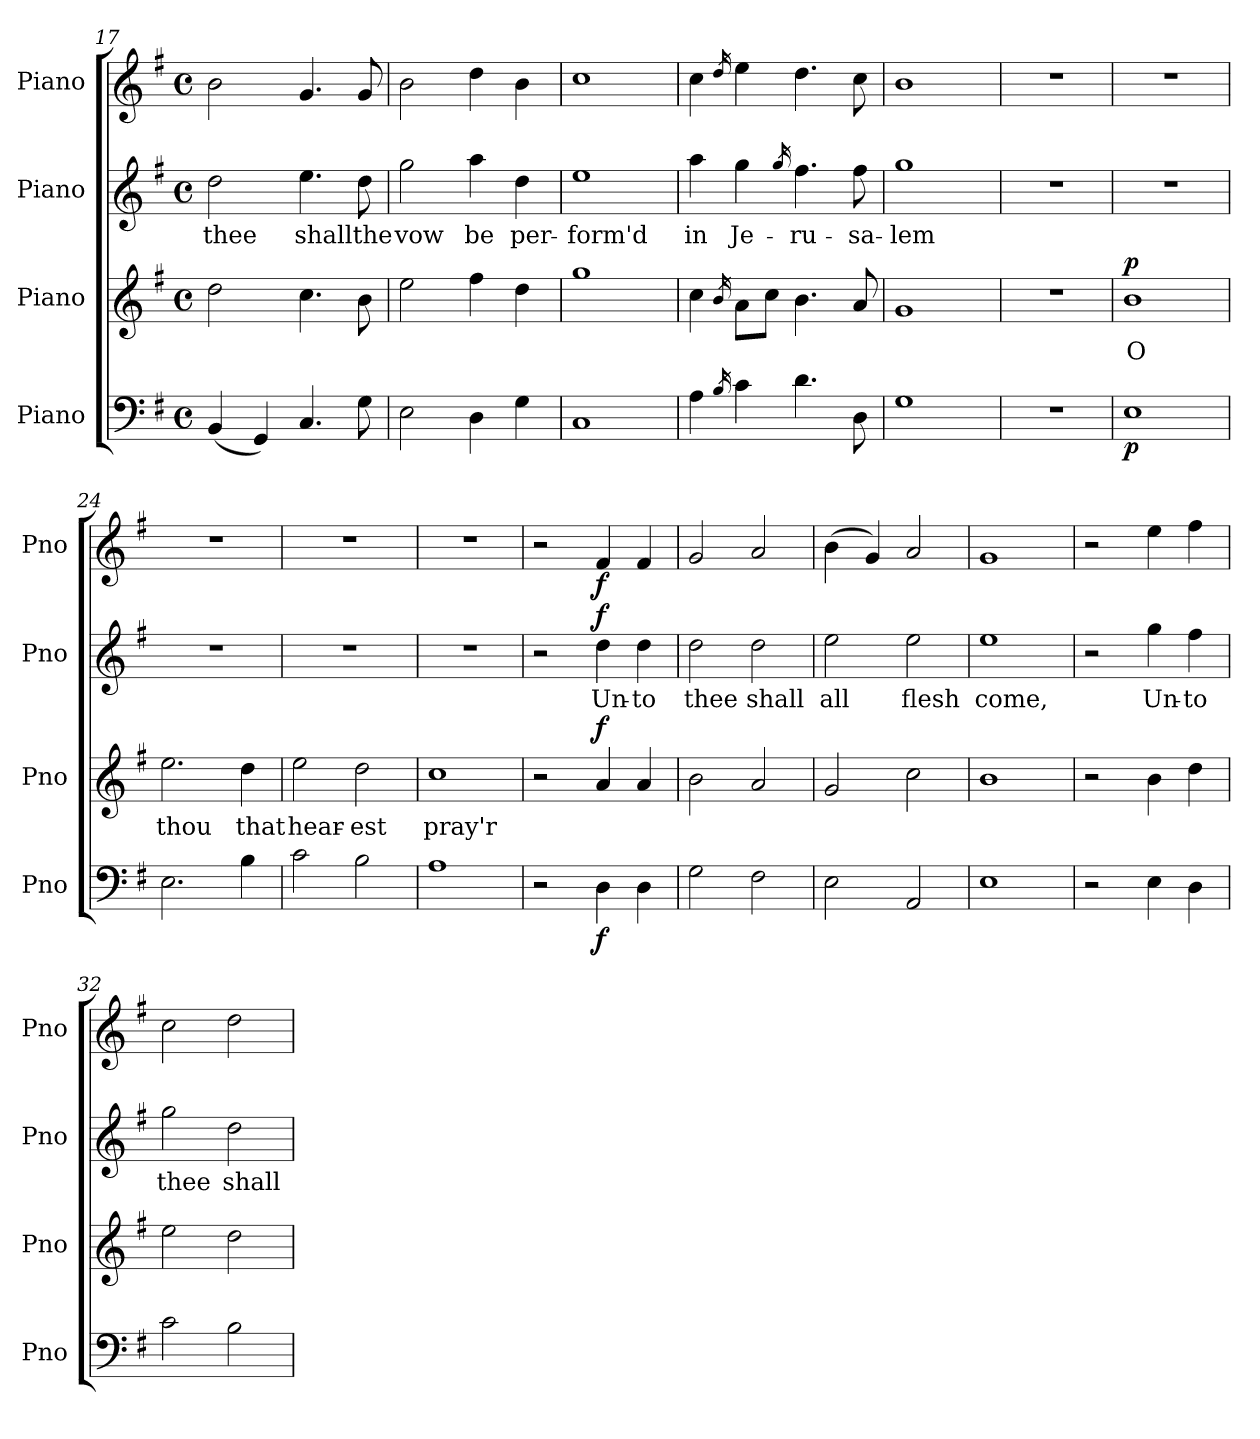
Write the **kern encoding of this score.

**kern	**dynam	**kern	**text	**dynam	**kern	**text	**dynam	**kern	**dynam
*part4	*part4	*part3	*part3	*part3	*part2	*part2	*part2	*part1	*part1
*staff4	*staff4	*staff3	*staff3	*staff3	*staff2	*staff2	*staff2	*staff1	*staff1
*I"Piano	*	*I"Piano	*	*	*I"Piano	*	*	*I"Piano	*
*I'Pno	*	*I'Pno	*	*	*I'Pno	*	*	*I'Pno	*
*clefF4	*	*clefG2	*	*	*clefG2	*	*	*clefG2	*
*k[f#]	*	*k[f#]	*	*	*k[f#]	*	*	*k[f#]	*
*M4/4	*	*M4/4	*	*	*M4/4	*	*	*M4/4	*
*met(c)	*	*met(c)	*	*	*met(c)	*	*	*met(c)	*
=17	=17	=17	=17	=17	=17	=17	=17	=17	=17
!	!	!	!	!	!	!LO:LY:b	!	!	!
(<4BB/	.	2dd\	.	.	2dd\	thee	.	2b\	.
4GG/)	.	.	.	.	.	.	.	.	.
!	!	!	!	!	!	!LO:LY:b	!	!	!
4.C/	.	4.cc\	.	.	4.ee\	shall	.	4.g/	.
!	!	!	!	!	!	!LO:LY:b	!	!	!
8G\	.	8b\	.	.	8dd\	the	.	8g/	.
!!LO:LB:g=z
=18	=18	=18	=18	=18	=18	=18	=18	=18	=18
!	!	!	!	!	!	!LO:LY:b	!	!	!
2E\	.	2ee\	.	.	2gg\	vow	.	2b\	.
!	!	!	!	!	!	!LO:LY:b	!	!	!
4D\	.	4ff#\	.	.	4aa\	be	.	4dd\	.
!	!	!	!	!	!	!LO:LY:b	!	!	!
4G\	.	4dd\	.	.	4dd\	per-	.	4b\	.
=19	=19	=19	=19	=19	=19	=19	=19	=19	=19
!	!	!	!	!	!	!LO:LY:b	!	!	!
1C	.	1gg	.	.	1ee	-form'd	.	1cc	.
=20	=20	=20	=20	=20	=20	=20	=20	=20	=20
!	!	!	!	!	!	!LO:LY:b	!	!	!
4A\	.	4cc\	.	.	4aa\	in	.	4cc\	.
16qB/	.	16qb/	.	.	.	.	.	16qdd/	.
!	!	!	!	!	!	!LO:LY:b	!	!	!
4c\	.	8a\L	.	.	4gg\	Je-	.	4ee\	.
.	.	8cc\J	.	.	.	.	.	.	.
.	.	.	.	.	16qgg/	.	.	.	.
!	!	!	!	!	!	!LO:LY:b	!	!	!
4.d\	.	4.b\	.	.	4.ff#\	-ru-	.	4.dd\	.
!	!	!	!	!	!	!LO:LY:b	!	!	!
8D\	.	8a/	.	.	8ff#\	-sa-	.	8cc\	.
=21	=21	=21	=21	=21	=21	=21	=21	=21	=21
!	!	!	!	!	!	!LO:LY:b	!	!	!
1G	.	1g	.	.	1gg	-lem	.	1b	.
=22	=22	=22	=22	=22	=22	=22	=22	=22	=22
1r	.	1r	.	.	1r	.	.	1r	.
=23	=23	=23	=23	=23	=23	=23	=23	=23	=23
!	!LO:DY:b	!	!LO:LY:b	!LO:DY:b	!	!	!	!	!
1E	p	1b	O	p	1r	.	.	1r	.
=24	=24	=24	=24	=24	=24	=24	=24	=24	=24
!	!	!	!LO:LY:b	!	!	!	!	!	!
2.E\	.	2.ee\	thou	.	1r	.	.	1r	.
!	!	!	!LO:LY:b	!	!	!	!	!	!
4B\	.	4dd\	that	.	.	.	.	.	.
=25	=25	=25	=25	=25	=25	=25	=25	=25	=25
!	!	!	!LO:LY:b	!	!	!	!	!	!
2c\	.	2ee\	hear-	.	1r	.	.	1r	.
!	!	!	!LO:LY:b	!	!	!	!	!	!
2B\	.	2dd\	-est	.	.	.	.	.	.
=26	=26	=26	=26	=26	=26	=26	=26	=26	=26
!	!	!	!LO:LY:b	!	!	!	!	!	!
1A	.	1cc	pray'r	.	1r	.	.	1r	.
=27	=27	=27	=27	=27	=27	=27	=27	=27	=27
2r	.	2r	.	.	2r	.	.	2r	.
!	!LO:DY:b	!	!	!LO:DY:b	!	!LO:LY:b	!LO:DY:b	!	!LO:DY:b
4D\	f	4a/	.	f	4dd\	Un-	f	4f#/	f
!	!	!	!	!	!	!LO:LY:b	!	!	!
4D\	.	4a/	.	.	4dd\	-to	.	4f#/	.
!!LO:LB:g=z
=28	=28	=28	=28	=28	=28	=28	=28	=28	=28
!	!	!	!	!	!	!LO:LY:b	!	!	!
2G\	.	2b\	.	.	2dd\	thee	.	2g/	.
!	!	!	!	!	!	!LO:LY:b	!	!	!
2F#\	.	2a/	.	.	2dd\	shall	.	2a/	.
=29	=29	=29	=29	=29	=29	=29	=29	=29	=29
!	!	!	!	!	!	!LO:LY:b	!	!	!
2E\	.	2g/	.	.	2ee\	all	.	(>4b\	.
.	.	.	.	.	.	.	.	4g/)	.
!	!	!	!	!	!	!LO:LY:b	!	!	!
2AA/	.	2cc\	.	.	2ee\	flesh	.	2a/	.
=30	=30	=30	=30	=30	=30	=30	=30	=30	=30
!	!	!	!	!	!	!LO:LY:b	!	!	!
1E	.	1b	.	.	1ee	come,	.	1g	.
=31	=31	=31	=31	=31	=31	=31	=31	=31	=31
2r	.	2r	.	.	2r	.	.	2r	.
!	!	!	!	!	!	!LO:LY:b	!	!	!
4E\	.	4b\	.	.	4gg\	Un-	.	4ee\	.
!	!	!	!	!	!	!LO:LY:b	!	!	!
4D\	.	4dd\	.	.	4ff#\	-to	.	4ff#\	.
=32	=32	=32	=32	=32	=32	=32	=32	=32	=32
!	!	!	!	!	!	!LO:LY:b	!	!	!
2c\	.	2ee\	.	.	2gg\	thee	.	2cc\	.
!	!	!	!	!	!	!LO:LY:b	!	!	!
2B\	.	2dd\	.	.	2dd\	shall	.	2dd\	.
=	=	=	=	=	=	=	=	=	=
*-	*-	*-	*-	*-	*-	*-	*-	*-	*-
